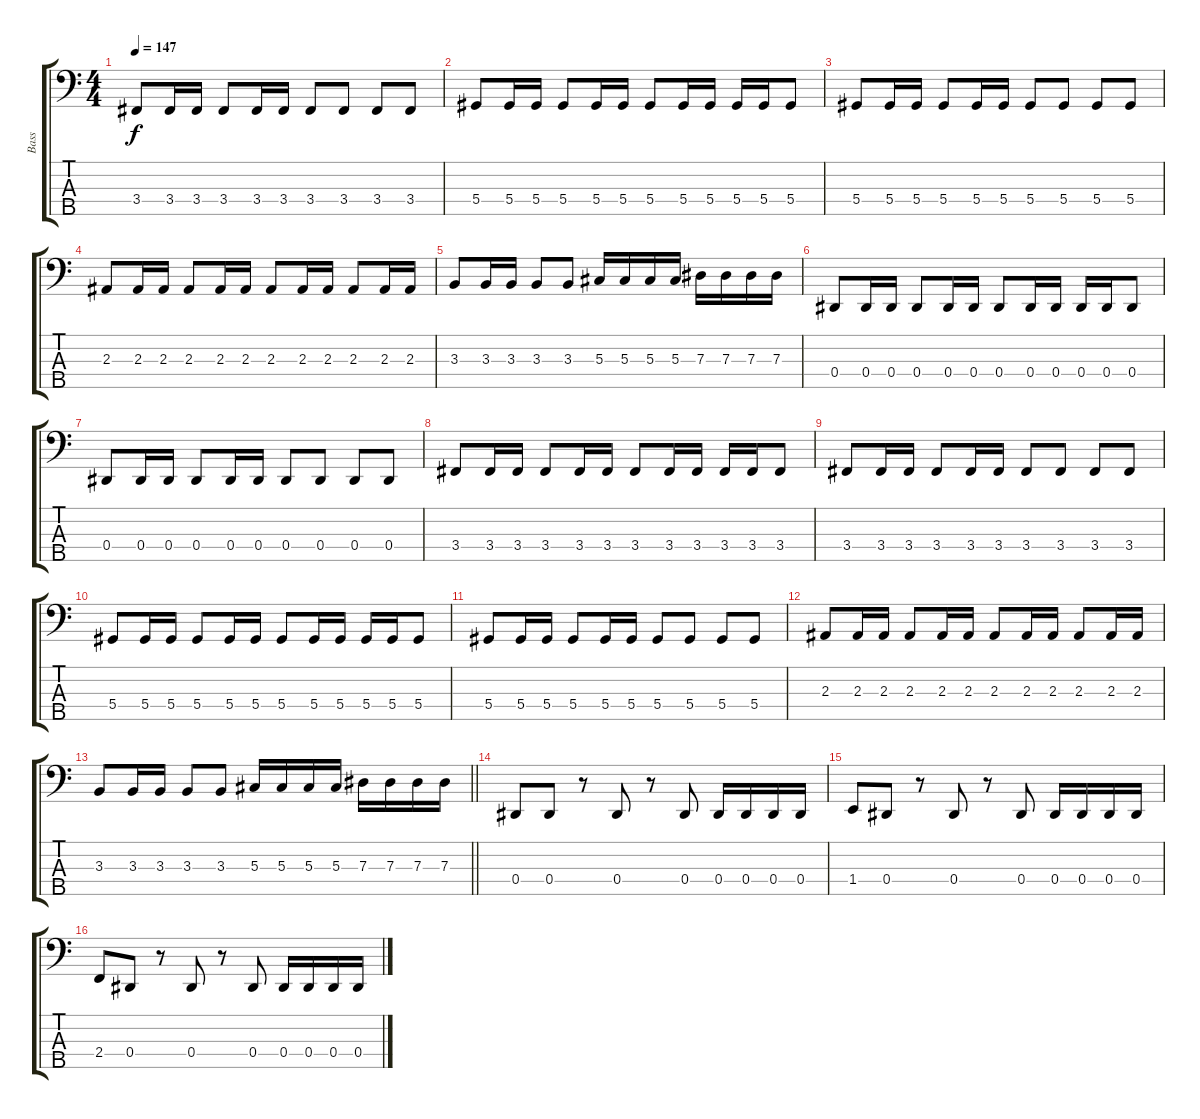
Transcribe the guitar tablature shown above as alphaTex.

\track ("Bass" "Bass") {instrument electricbasspick}
\staff {score tabs}
\tuning (Gb2 Db2 Ab1 Eb1 Bb0) {hide}
\ts (4 4)
\tempo 147
\clef f4
\ks c
3.4.8{dy f} 3.4.16 3.4.16 3.4.8 3.4.16 3.4.16 3.4.8 3.4.8 3.4.8 3.4.8 |
5.4.8 5.4.16 5.4.16 5.4.8 5.4.16 5.4.16 5.4.8 5.4.16 5.4.16 5.4.16 5.4.16 5.4.8 |
5.4.8 5.4.16 5.4.16 5.4.8 5.4.16 5.4.16 5.4.8 5.4.8 5.4.8 5.4.8 |
2.3.8 2.3.16 2.3.16 2.3.8 2.3.16 2.3.16 2.3.8 2.3.16 2.3.16 2.3.8 2.3.16 2.3.16 |
3.3.8 3.3.16 3.3.16 3.3.8 3.3.8 5.3.16 5.3.16 5.3.16 5.3.16 7.3.16 7.3.16 7.3.16 7.3.16 |
0.4.8 0.4.16 0.4.16 0.4.8 0.4.16 0.4.16 0.4.8 0.4.16 0.4.16 0.4.16 0.4.16 0.4.8 |
0.4.8 0.4.16 0.4.16 0.4.8 0.4.16 0.4.16 0.4.8 0.4.8 0.4.8 0.4.8 |
3.4.8 3.4.16 3.4.16 3.4.8 3.4.16 3.4.16 3.4.8 3.4.16 3.4.16 3.4.16 3.4.16 3.4.8 |
3.4.8 3.4.16 3.4.16 3.4.8 3.4.16 3.4.16 3.4.8 3.4.8 3.4.8 3.4.8 |
5.4.8 5.4.16 5.4.16 5.4.8 5.4.16 5.4.16 5.4.8 5.4.16 5.4.16 5.4.16 5.4.16 5.4.8 |
5.4.8 5.4.16 5.4.16 5.4.8 5.4.16 5.4.16 5.4.8 5.4.8 5.4.8 5.4.8 |
2.3.8 2.3.16 2.3.16 2.3.8 2.3.16 2.3.16 2.3.8 2.3.16 2.3.16 2.3.8 2.3.16 2.3.16 |
\barLineRight lightlight
3.3.8 3.3.16 3.3.16 3.3.8 3.3.8 5.3.16 5.3.16 5.3.16 5.3.16 7.3.16 7.3.16 7.3.16 7.3.16 |
\section ("" "")
0.4.8 0.4.8 r.8 0.4.8 r.8 0.4.8 0.4.16 0.4.16 0.4.16 0.4.16 |
1.4.8 0.4.8 r.8 0.4.8 r.8 0.4.8 0.4.16 0.4.16 0.4.16 0.4.16 |
2.4.8 0.4.8 r.8 0.4.8 r.8 0.4.8 0.4.16 0.4.16 0.4.16 0.4.16
